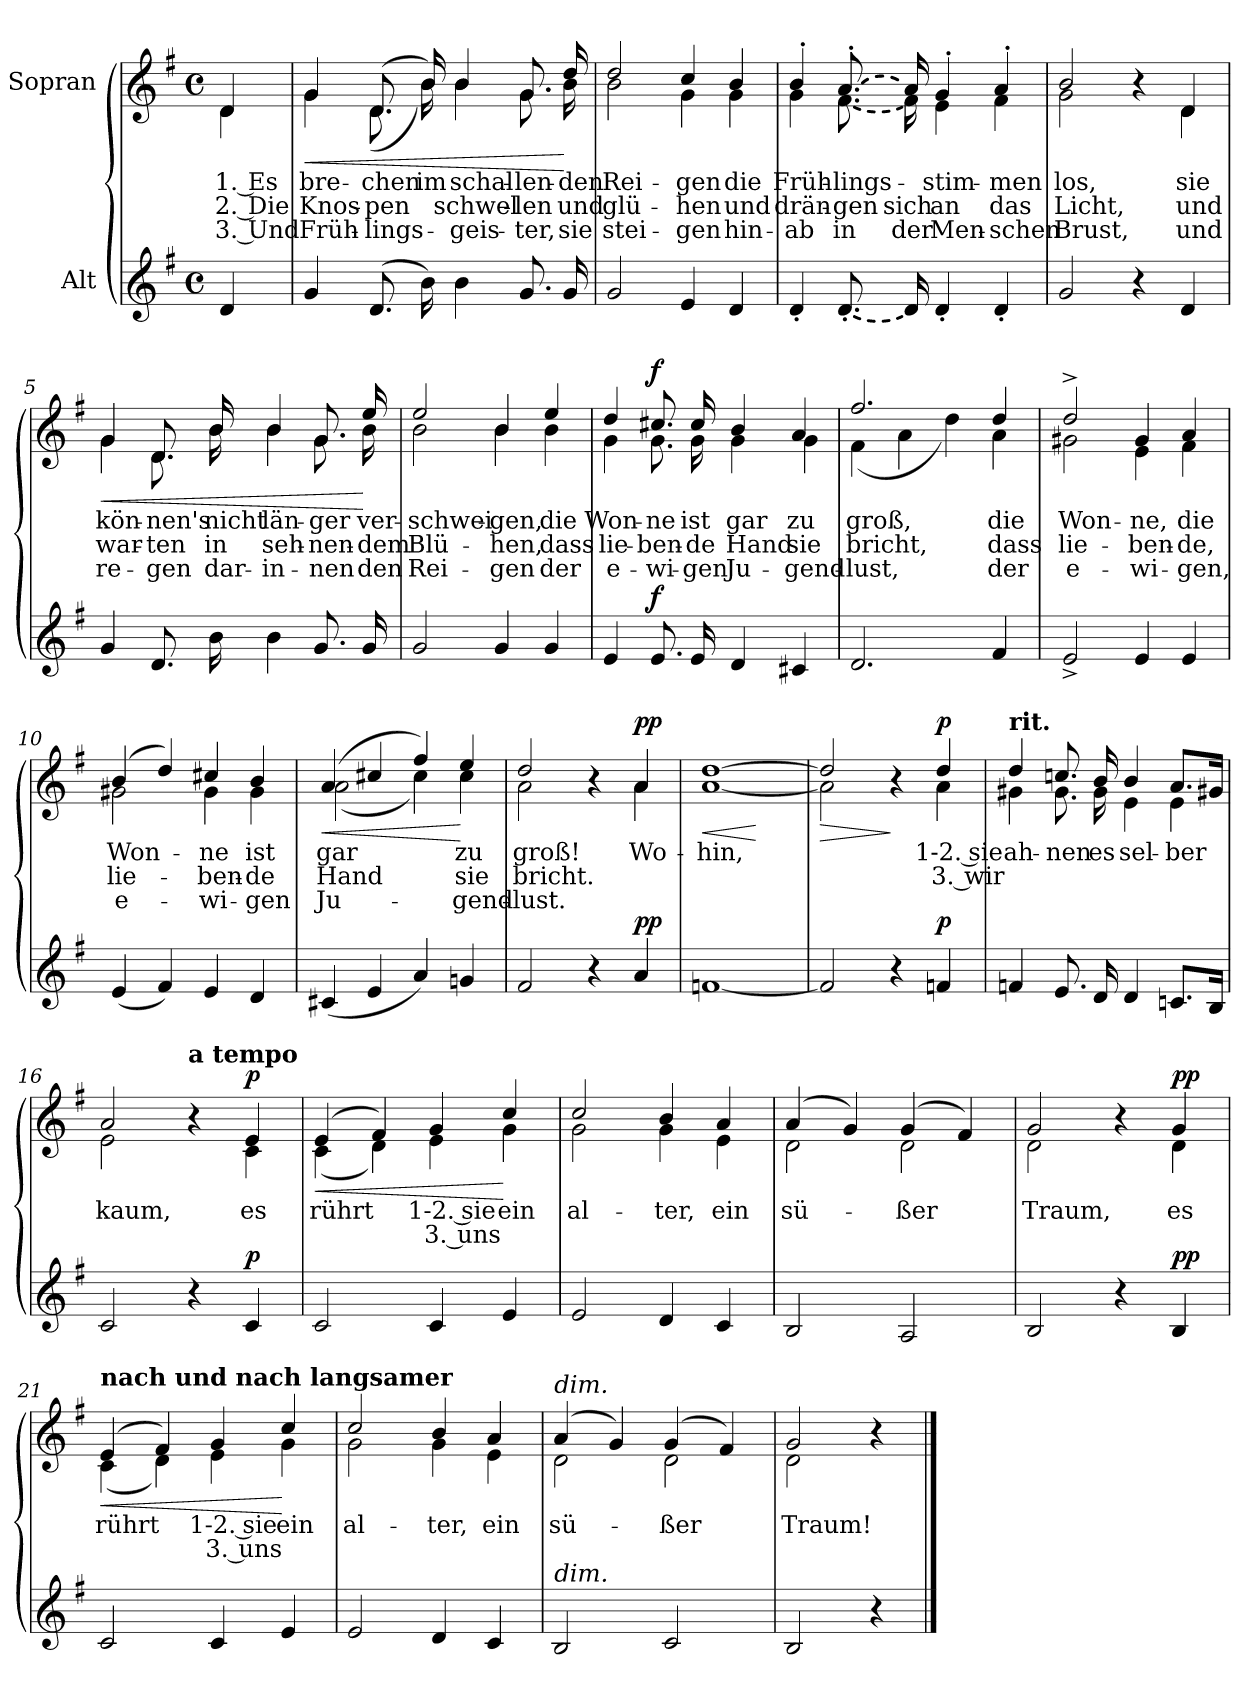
**kern	**dynam	**kern	**text	**text	**text	**dynam
*part2	*part2	*part1	*part1	*part1	*part1	*part1
*staff2	*staff2	*staff1	*staff1	*staff1	*staff1	*staff1
*I"Alt	*	*I"Sopran	*	*	*	*
*clefG2	*	*clefG2	*	*	*	*
*k[f#]	*	*k[f#]	*	*	*	*
*M4/4	*	*M4/4	*	*	*	*
*met(c)	*	*met(c)	*	*	*	*
=	=	=	=	=	=	=
!	!	!LO:TX:a:B:t=Lebhaft	!	!	!	!
!	!	!	!LO:LY:b	!LO:LY:b	!LO:LY:b	!
*	*	*^	*	*	*	*
4d/	.	4d/	4d\	1. Es	2. Die	3. Und	.
=1	=1	=1	=1	=1	=1	=1	=1
!	!	!	!	!LO:LY:b	!LO:LY:b	!LO:LY:b	!LO:HP:b
4g/	.	4g/	4g\	bre-	Knos-	Früh-	<
!	!	!	!	!LO:LY:b	!LO:LY:b	!LO:LY:b	!
(8.d/	.	(8.d/	(8.d\	-chen	-pen	-lings-	.
!	!	!	!	!LO:LY:b	!	!	!
16b\)	.	16b/)	16b\)	im	.	.	.
!	!	!	!	!LO:LY:b	!LO:LY:b	!LO:LY:b	!
4b\	.	4b/	4b\	schal-	schwel-	-geis-	.
!	!	!	!	!LO:LY:b	!LO:LY:b	!LO:LY:b	!
8.g/	.	8.g/	8.g\	-len-	-len	-ter,	.
!	!	!	!	!LO:LY:b	!LO:LY:b	!LO:LY:b	!
16g/	.	16dd/	16b\	-den	und	sie	[
=2	=2	=2	=2	=2	=2	=2	=2
!	!	!	!	!LO:LY:b	!LO:LY:b	!LO:LY:b	!
2g/	.	2dd/	2b\	Rei-	glü-	stei-	.
!	!	!	!	!LO:LY:b	!LO:LY:b	!LO:LY:b	!
4e/	.	4cc/	4g\	-gen	-hen	-gen	.
!	!	!	!	!LO:LY:b	!LO:LY:b	!LO:LY:b	!
4d/	.	4b/	4g\	die	und	hin-	.
=3	=3	=3	=3	=3	=3	=3	=3
!	!	!	!	!LO:LY:b	!LO:LY:b	!LO:LY:b	!
4d'/	.	4b'/	4g\	Früh-	drän-	-ab	.
!LO:T:dash	!	!LO:T:dash	!LO:T:dash	!LO:LY:b	!LO:LY:b	!LO:LY:b	!
[8.d'/	.	[8.a'/	[8.f#\	-lings-	-gen	in	.
!	!	!	!	!	!LO:LY:b	!LO:LY:b	!
16d/]	.	16a/]	16f#\]	.	sich	der	.
!	!	!	!	!LO:LY:b	!LO:LY:b	!LO:LY:b	!
4d'/	.	4g'/	4e\	-stim-	an	Men-	.
!	!	!	!	!LO:LY:b	!LO:LY:b	!LO:LY:b	!
4d'/	.	4a'/	4f#\	-men	das	-schen	.
!!LO:LB:g=z	!!
=4	=4	=4	=4	=4	=4	=4	=4
!	!	!	!	!LO:LY:b	!LO:LY:b	!LO:LY:b	!
2g/	.	2b/	2g\	los,	Licht,	Brust,	.
4r	.	4r	4ryy	.	.	.	.
!	!	!	!	!LO:LY:b	!LO:LY:b	!LO:LY:b	!
4d/	.	4d/	4d\	sie	und	und	.
=5	=5	=5	=5	=5	=5	=5	=5
!	!	!	!	!LO:LY:b	!LO:LY:b	!LO:LY:b	!LO:HP:b
4g/	.	4g/	4g\	kön-	war-	re-	<
!	!	!	!	!LO:LY:b	!LO:LY:b	!LO:LY:b	!
8.d/	.	8.d/	8.d\	-nen's	-ten	-gen	.
!	!	!	!	!LO:LY:b	!LO:LY:b	!LO:LY:b	!
16b\	.	16b/	16b\	nicht	in	dar-	.
!	!	!	!	!LO:LY:b	!LO:LY:b	!LO:LY:b	!
4b\	.	4b/	4b\	län-	seh-	-in-	.
!	!	!	!	!LO:LY:b	!LO:LY:b	!LO:LY:b	!
8.g/	.	8.g/	8.g\	-ger	-nen-	-nen	.
!	!	!	!	!LO:LY:b	!LO:LY:b	!LO:LY:b	!
16g/	.	16ee/	16b\	ver-	-dem	den	[
=6	=6	=6	=6	=6	=6	=6	=6
!	!	!	!	!LO:LY:b	!LO:LY:b	!LO:LY:b	!
2g/	.	2ee/	2b\	-schwei-	Blü-	Rei-	.
!	!	!	!	!LO:LY:b	!LO:LY:b	!LO:LY:b	!
4g/	.	4b/	4b\	-gen,	-hen,	-gen	.
!	!	!	!	!LO:LY:b	!LO:LY:b	!LO:LY:b	!
4g/	.	4ee/	4b\	die	dass	der	.
=7	=7	=7	=7	=7	=7	=7	=7
!	!	!	!	!LO:LY:b	!LO:LY:b	!LO:LY:b	!
4e/	.	4dd/	4g\	Won-	lie-	e-	.
!	!LO:DY:a	!	!	!LO:LY:b	!LO:LY:b	!LO:LY:b	!LO:DY:a
8.e/	f	8.cc#X/	8.g\	-ne	-ben-	-wi-	f
!	!	!	!	!LO:LY:b	!LO:LY:b	!LO:LY:b	!
16e/	.	16cc#/	16g\	ist	-de	-gen	.
!	!	!	!	!LO:LY:b	!LO:LY:b	!LO:LY:b	!
4d/	.	4b/	4g\	gar	Hand	Ju-	.
!	!	!	!	!LO:LY:b	!LO:LY:b	!LO:LY:b	!
4c#X/	.	4a/	4g\	zu	sie	-gend-	.
!!LO:LB:g=z	!!
=8	=8	=8	=8	=8	=8	=8	=8
!	!	!	!	!LO:LY:b	!LO:LY:b	!LO:LY:b	!
2.d/	.	2.ff#/	(4f#\	groß,	bricht,	-lust,	.
.	.	.	4a\	.	.	.	.
.	.	.	4dd\)	.	.	.	.
!	!	!	!	!LO:LY:b	!LO:LY:b	!LO:LY:b	!
4f#/	.	4dd/	4a\	die	dass	der	.
=9	=9	=9	=9	=9	=9	=9	=9
!	!	!	!	!LO:LY:b	!LO:LY:b	!LO:LY:b	!
2e^/	.	2dd^/	2g#X\	Won-	lie-	e-	.
!	!	!	!	!LO:LY:b	!LO:LY:b	!LO:LY:b	!
4e/	.	4g#/	4e\	-ne,	-ben-	-wi-	.
!	!	!	!	!LO:LY:b	!LO:LY:b	!LO:LY:b	!
4e/	.	4a/	4f#\	die	-de,	-gen,	.
=10	=10	=10	=10	=10	=10	=10	=10
!	!	!	!	!LO:LY:b	!LO:LY:b	!LO:LY:b	!
(4e/	.	(4b/	2g#X\	Won-	lie-	e-	.
4f#/)	.	4dd/)	.	.	.	.	.
!	!	!	!	!LO:LY:b	!LO:LY:b	!LO:LY:b	!
4e/	.	4cc#X/	4g#\	-ne	-ben-	-wi-	.
!	!	!	!	!LO:LY:b	!LO:LY:b	!LO:LY:b	!
4d/	.	4b/	4g#\	ist	-de	-gen	.
=11	=11	=11	=11	=11	=11	=11	=11
!	!	!	!	!LO:LY:b	!LO:LY:b	!LO:LY:b	!LO:HP:b
(4c#X/	.	(4a/	(2a\	-gar	Hand	Ju-	<
4e/	.	4cc#X/	.	.	.	.	.
4a/)	.	4ff#/)	4cc#\)	.	.	.	.
!	!	!	!	!LO:LY:b	!LO:LY:b	!LO:LY:b	!
4gn/	.	4ee/	4cc#\	zu	sie	-gend-	[
=12	=12	=12	=12	=12	=12	=12	=12
!	!	!	!	!LO:LY:b	!LO:LY:b	!LO:LY:b	!
2f#/	.	2dd/	2a\	groß!	bricht.	-lust.	.
4r	.	4r	4ryy	.	.	.	.
!	!LO:DY:a	!	!	!LO:LY:b	!	!	!LO:DY:a
4a/	pp	4a/	4a\	Wo-	.	.	pp
!!LO:LB:g=z	!!
=13	=13	=13	=13	=13	=13	=13	=13
!	!	!	!	!LO:LY:b	!	!	!LO:HP:b
[1fn	.	[1dd	[1a	-hin,	.	.	<
*	*	*v	*v	*	*	*	*
.	.	.	.	.	.	[
=14	=14	=14	=14	=14	=14	=14
!	!	!	!	!	!	!LO:HP:b
*	*	*^	*	*	*	*
2f/]	.	2dd/]	2a\]	.	.	.	>
4r	.	4r	4ryy	.	.	.	]
!	!LO:DY:a	!	!	!LO:LY:b	!LO:LY:b	!	!LO:DY:a
4fn/	p	4dd/	4a\	1-2. sie	3. wir	.	p
=15	=15	=15	=15	=15	=15	=15	=15
!	!	!LO:TX:a:B:t=rit.	!	!	!	!	!
!	!	!	!	!LO:LY:b	!	!	!
4fn/	.	4dd/	4g#X\	ah-	.	.	.
!	!	!	!	!LO:LY:b	!	!	!
8.e/	.	8.ccn/	8.g#\	-nen	.	.	.
!	!	!	!	!LO:LY:b	!	!	!
16d/	.	16b/	16g#\	es	.	.	.
!	!	!	!	!LO:LY:b	!	!	!
4d/	.	4b/	4e\	sel-	.	.	.
!	!	!	!	!LO:LY:b	!	!	!
8.cn/L	.	8.a/L	4e\	-ber	.	.	.
16B/Jk	.	16g#X/Jk	.	.	.	.	.
=16	=16	=16	=16	=16	=16	=16	=16
!	!	!	!	!LO:LY:b	!	!	!
2c/	.	2a/	2e\	kaum,	.	.	.
!	!	!LO:TX:a:B:t=a tempo	!	!	!	!	!
4r	.	4r	4ryy	.	.	.	.
!	!LO:DY:a	!	!	!LO:LY:b	!	!	!LO:DY:a
4c/	p	4e/	4c\	es	.	.	p
=17	=17	=17	=17	=17	=17	=17	=17
!	!	!	!	!LO:LY:b	!	!	!LO:HP:b
2c/	.	(4e/	(4c\	-rührt	.	.	<
.	.	4f#/)	4d\)	.	.	.	.
!	!	!	!	!LO:LY:b	!LO:LY:b	!	!
4c/	.	4g/	4e\	1-2. sie	3. uns	.	.
!	!	!	!	!LO:LY:b	!	!	!
4e/	.	4cc/	4g\	ein	.	.	[
=18	=18	=18	=18	=18	=18	=18	=18
!	!	!	!	!LO:LY:b	!	!	!
2e/	.	2cc/	2g\	al-	.	.	.
!	!	!	!	!LO:LY:b	!	!	!
4d/	.	4b/	4g\	-ter,	.	.	.
!	!	!	!	!LO:LY:b	!	!	!
4c/	.	4a/	4e\	ein	.	.	.
!!LO:LB:g=z	!!
=19	=19	=19	=19	=19	=19	=19	=19
!	!	!	!	!LO:LY:b	!	!	!
2B/	.	(4a/	2d\	sü-	.	.	.
.	.	4g/)	.	.	.	.	.
!	!	!	!	!LO:LY:b	!	!	!
2A/	.	(4g/	2d\	-ßer	.	.	.
.	.	4f#/)	.	.	.	.	.
=20	=20	=20	=20	=20	=20	=20	=20
!	!	!	!	!LO:LY:b	!	!	!
2B/	.	2g/	2d\	Traum,	.	.	.
4r	.	4r	4ryy	.	.	.	.
!	!LO:DY:a	!	!	!LO:LY:b	!	!	!LO:DY:a
4B/	pp	4g/	4d\	es	.	.	pp
=21	=21	=21	=21	=21	=21	=21	=21
!	!	!LO:TX:a:B:t=nach und nach langsamer	!	!	!	!	!
!	!	!	!	!LO:LY:b	!	!	!LO:HP:b
2c/	.	(4e/	(4c\	rührt	.	.	<
.	.	4f#/)	4d\)	.	.	.	.
!	!	!	!	!LO:LY:b	!LO:LY:b	!	!
4c/	.	4g/	4e\	1-2. sie	3. uns	.	.
!	!	!	!	!LO:LY:b	!	!	!
4e/	.	4cc/	4g\	ein	.	.	[
=22	=22	=22	=22	=22	=22	=22	=22
!	!	!	!	!LO:LY:b	!	!	!
2e/	.	2cc/	2g\	al-	.	.	.
!	!	!	!	!LO:LY:b	!	!	!
4d/	.	4b/	4g\	-ter,	.	.	.
!	!	!	!	!LO:LY:b	!	!	!
4c/	.	4a/	4e\	ein	.	.	.
=23	=23	=23	=23	=23	=23	=23	=23
!	!	!LO:TX:a:i:t=dim.	!	!	!	!	!
!LO:TX:a:i:t=dim.	!	!	!	!	!	!	!
!	!	!	!	!LO:LY:b	!	!	!
2B/	.	(4a/	2d\	sü-	.	.	.
.	.	4g/)	.	.	.	.	.
!	!	!	!	!LO:LY:b	!	!	!
2c/	.	(4g/	2d\	-ßer	.	.	.
.	.	4f#/)	.	.	.	.	.
=24	=24	=24	=24	=24	=24	=24	=24
!	!	!	!	!LO:LY:b	!	!	!
2B/	.	2g/	2d\	Traum!	.	.	.
4r	.	4r	4ryy	.	.	.	.
*	*	*v	*v	*	*	*	*
==	==	==	==	==	==	==
*-	*-	*-	*-	*-	*-	*-
